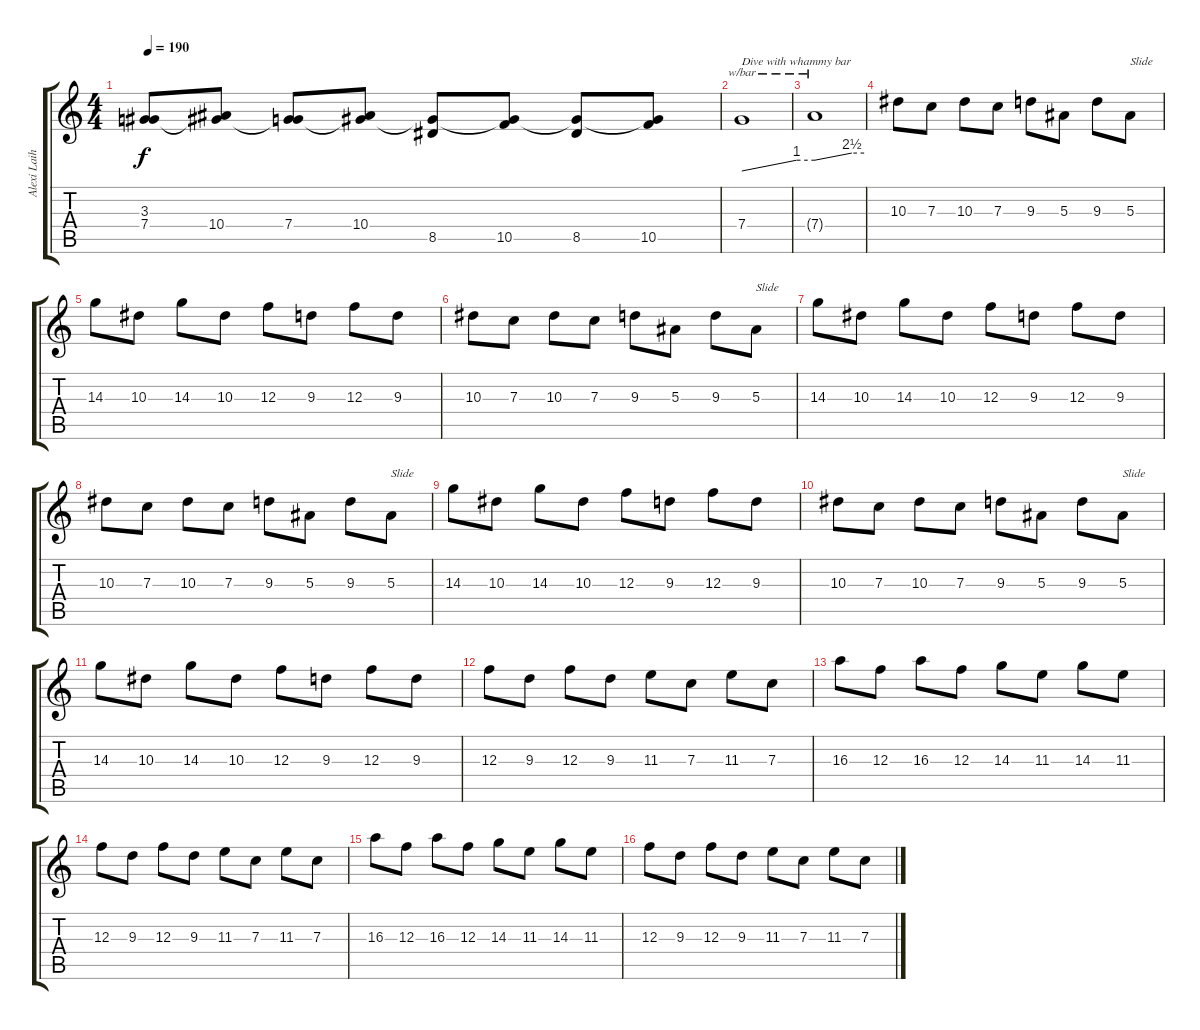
\track ("Alexi Laiho" "Alexi Laih") {instrument distortionguitar}
\staff {score tabs}
\tuning (D4 A3 F3 C3 G2 D2) {hide}
\ts (4 4)
\tempo 190
\clef g2
\ks c
(3.3{t} 7.4).8{dy f} (3.3{t} 10.4).8 (3.3{t} 7.4).8 (3.3{t} 10.4).8 (3.3{t} 8.5).8 (3.3{t} 10.5).8 (3.3{t} 8.5).8 (3.3{t} 10.5).8 |
7.4.1{tbe (custom default 0 0 45 4 60 4) txt "Dive with whammy bar"} |
7.4{t}.1{tbe (custom default 0 4 45 10 60 10)} |
10.3.8 7.3.8 10.3.8 7.3.8 9.3.8 5.3.8 9.3.8 5.3.8{txt "Slide"} |
14.3.8 10.3.8 14.3.8 10.3.8 12.3.8 9.3.8 12.3.8 9.3.8 |
10.3.8 7.3.8 10.3.8 7.3.8 9.3.8 5.3.8 9.3.8 5.3.8{txt "Slide"} |
14.3.8 10.3.8 14.3.8 10.3.8 12.3.8 9.3.8 12.3.8 9.3.8 |
10.3.8 7.3.8 10.3.8 7.3.8 9.3.8 5.3.8 9.3.8 5.3.8{txt "Slide"} |
14.3.8 10.3.8 14.3.8 10.3.8 12.3.8 9.3.8 12.3.8 9.3.8 |
10.3.8 7.3.8 10.3.8 7.3.8 9.3.8 5.3.8 9.3.8 5.3.8{txt "Slide"} |
14.3.8 10.3.8 14.3.8 10.3.8 12.3.8 9.3.8 12.3.8 9.3.8 |
12.3.8 9.3.8 12.3.8 9.3.8 11.3.8 7.3.8 11.3.8 7.3.8 |
16.3.8 12.3.8 16.3.8 12.3.8 14.3.8 11.3.8 14.3.8 11.3.8 |
12.3.8 9.3.8 12.3.8 9.3.8 11.3.8 7.3.8 11.3.8 7.3.8 |
16.3.8 12.3.8 16.3.8 12.3.8 14.3.8 11.3.8 14.3.8 11.3.8 |
12.3.8 9.3.8 12.3.8 9.3.8 11.3.8 7.3.8 11.3.8 7.3.8
